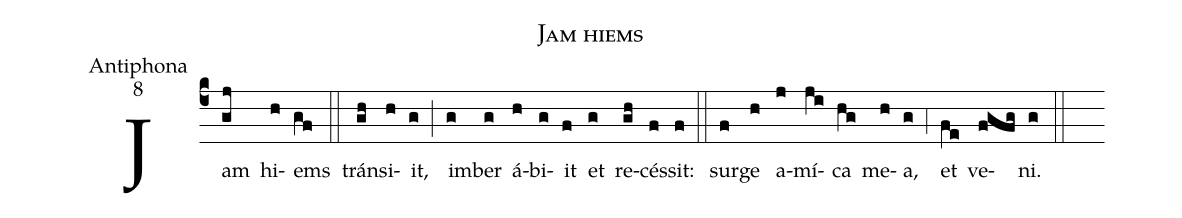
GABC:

name:Jam hiems;
office-part:Antiphona;
mode:8;
%%
(c4) Jam(gj) hi(h)ems(gf) (::) trán(gh)si(h)it,(g) (;) im(g)ber(g) á(h)bi(g)it(f) et(g) re(gh)cés(f)sit:(f) (::) sur(f)ge(h) a(j)mí(ji)ca(hg) me(h)a,(g) (;4) et(fe) ve(fgfg)ni.(g) (::)
